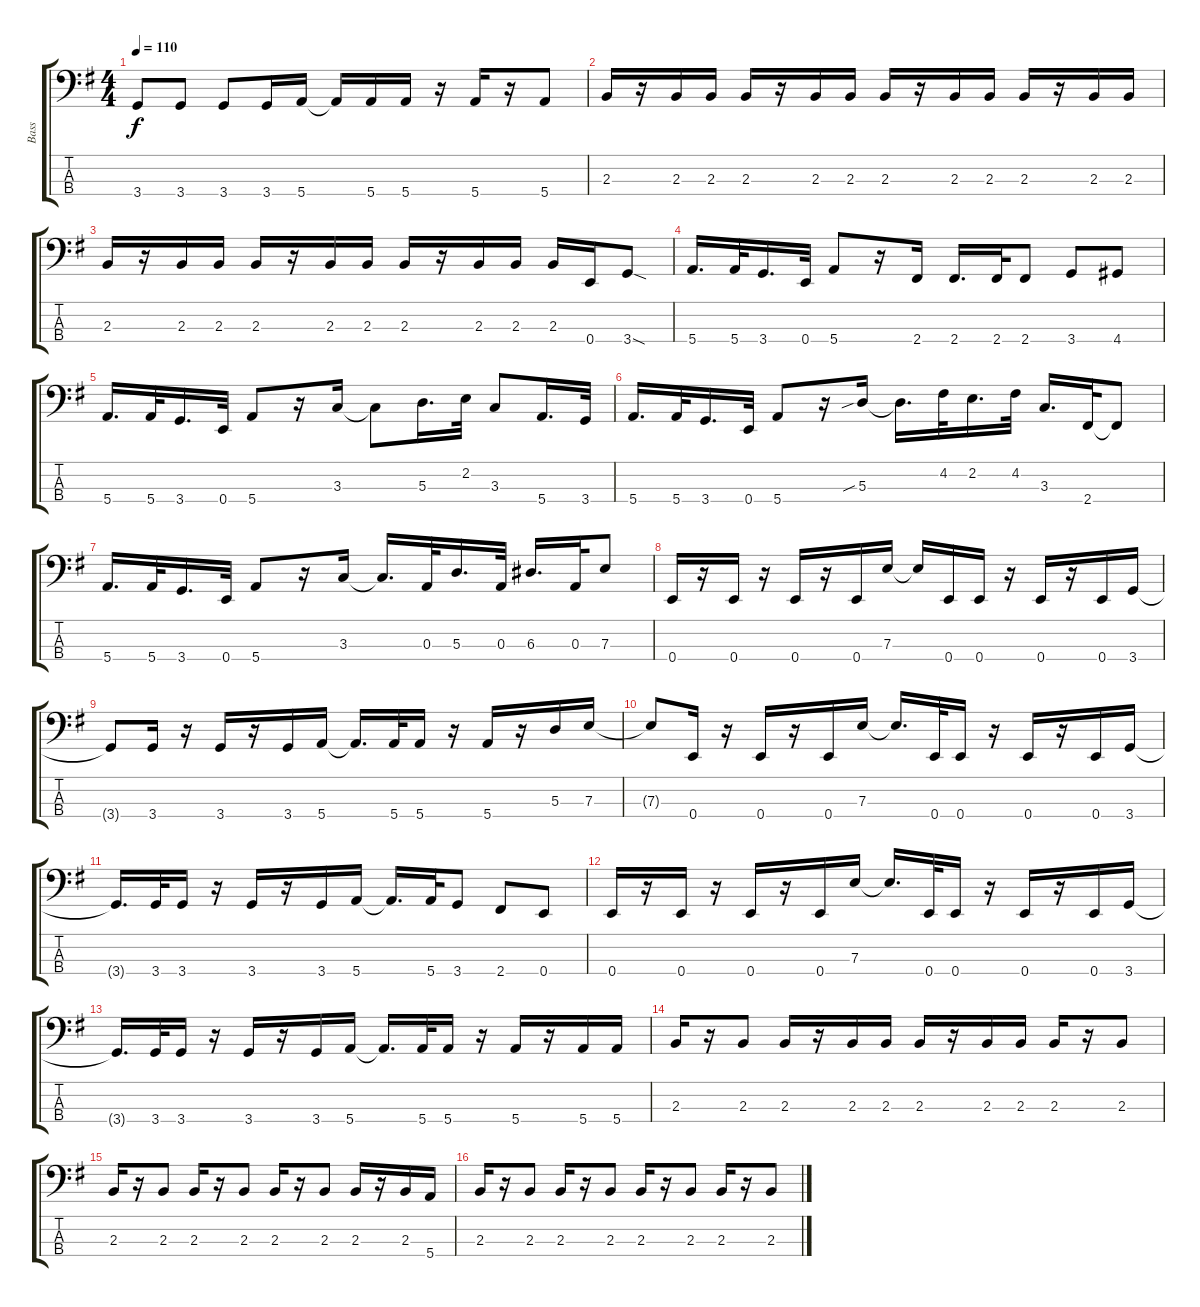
\track ("Bass" "Bass") {instrument electricbassfinger}
\staff {score tabs}
\tuning (G2 D2 A1 E1) {hide}
\ts (4 4)
\tempo 110
\clef f4
\ks g
3.4.8{dy f} 3.4.8 3.4.8 3.4.16 5.4.16 5.4{t}.16 5.4.16 5.4.16 r.16 5.4.16 r.16 5.4.8 |
2.3.16 r.16 2.3.16 2.3.16 2.3.16 r.16 2.3.16 2.3.16 2.3.16 r.16 2.3.16 2.3.16 2.3.16 r.16 2.3.16 2.3.16 |
2.3.16 r.16 2.3.16 2.3.16 2.3.16 r.16 2.3.16 2.3.16 2.3.16 r.16 2.3.16 2.3.16 2.3.16 0.4.16 3.4{sod}.8 |
5.4.16{d} 5.4.32 3.4.16{d} 0.4.32 5.4.8 r.16 2.4.16 2.4.16{d} 2.4.32 2.4.8 3.4.8 4.4.8 |
5.4.16{d} 5.4.32 3.4.16{d} 0.4.32 5.4.8 r.16 3.3.16 3.3{t}.8 5.3.16{d} 2.2.32 3.3.8 5.4.16{d} 3.4.32 |
5.4.16{d} 5.4.32 3.4.16{d} 0.4.32 5.4.8 r.16 5.3{sib}.16 5.3{t}.16{d} 4.2.32 2.2.16{d} 4.2.32 3.3.16{d} 2.4.32 2.4{t}.8 |
5.4.16{d} 5.4.32 3.4.16{d} 0.4.32 5.4.8 r.16 3.3.16 3.3{t}.16{d} 0.3.32 5.3.16{d} 0.3.32 6.3.16{d} 0.3.32 7.3.8 |
0.4.16 r.16 0.4.16 r.16 0.4.16 r.16 0.4.16 7.3.16 7.3{t}.16 0.4.16 0.4.16 r.16 0.4.16 r.16 0.4.16 3.4.16 |
3.4{t}.8 3.4.16 r.16 3.4.16 r.16 3.4.16 5.4.16 5.4{t}.16{d} 5.4.32 5.4.16 r.16 5.4.16 r.16 5.3.16 7.3.16 |
7.3{t}.8 0.4.16 r.16 0.4.16 r.16 0.4.16 7.3.16 7.3{t}.16{d} 0.4.32 0.4.16 r.16 0.4.16 r.16 0.4.16 3.4.16 |
3.4{t}.16{d} 3.4.32 3.4.16 r.16 3.4.16 r.16 3.4.16 5.4.16 5.4{t}.16{d} 5.4.32 3.4.8 2.4.8 0.4.8 |
0.4.16 r.16 0.4.16 r.16 0.4.16 r.16 0.4.16 7.3.16 7.3{t}.16{d} 0.4.32 0.4.16 r.16 0.4.16 r.16 0.4.16 3.4.16 |
3.4{t}.16{d} 3.4.32 3.4.16 r.16 3.4.16 r.16 3.4.16 5.4.16 5.4{t}.16{d} 5.4.32 5.4.16 r.16 5.4.16 r.16 5.4.16 5.4.16 |
2.3.16 r.16 2.3.8 2.3.16 r.16 2.3.16 2.3.16 2.3.16 r.16 2.3.16 2.3.16 2.3.16 r.16 2.3.8 |
2.3.16 r.16 2.3.8 2.3.16 r.16 2.3.8 2.3.16 r.16 2.3.8 2.3.16 r.16 2.3.16 5.4.16 |
2.3.16 r.16 2.3.8 2.3.16 r.16 2.3.8 2.3.16 r.16 2.3.8 2.3.16 r.16 2.3.8
